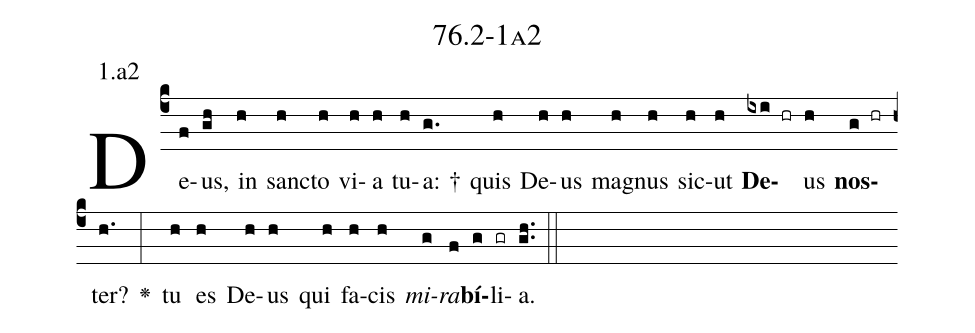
name: 76.2-1a2;
annotation: 1.a2;
%%
(c4)De(f)us,(gh) in(h) sanc(h)to(h) vi(h)a(h) tu(h)a: †(g.) quis(h) De(h)us(h) ma(h)gnus(h) sic(h)ut(h) <b>De</b>(ixi hr)us(h) <b>nos</b>(g hr)ter?(h.) <v>\greheightstar</v>(:) tu(h) es(h) De(h)us(h) qui(h) fa(h)cis(h) <i>mi</i>(g)<i>ra</i>(f)<b>bí</b>(g)li(gr)a.(gh..) (::)


%E(h) u(h) o(g) u(f) a(g) e.(gh..) (::)
